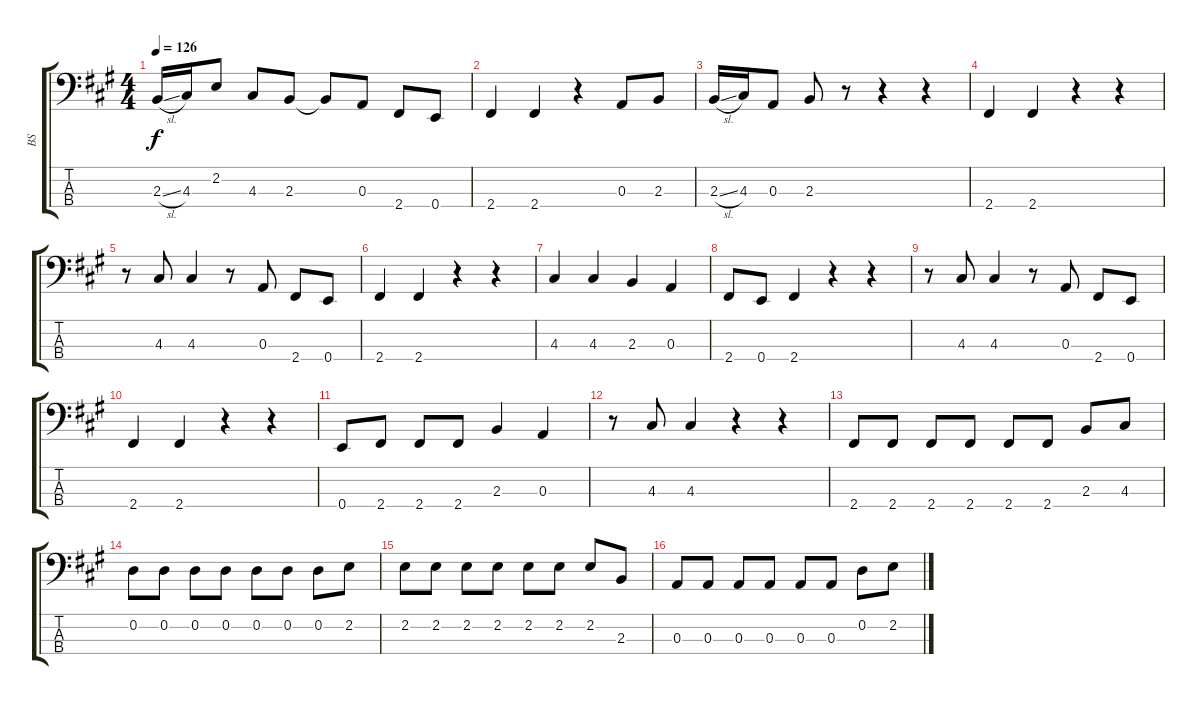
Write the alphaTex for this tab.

\track ("BS" "BS") {instrument electricbassfinger}
\staff {score tabs}
\tuning (G2 D2 A1 E1) {hide}
\ts (4 4)
\tempo 126
\clef f4
\ks f#minor
2.3{sl}.16{dy f} 4.3.16 2.2.8 4.3.8 2.3.8 2.3{t}.8 0.3.8 2.4.8 0.4.8 |
2.4.4 2.4.4 r.4 0.3.8 2.3.8 |
2.3{sl}.16 4.3.16 0.3.8 2.3.8 r.8 r.4 r.4 |
2.4.4 2.4.4 r.4 r.4 |
r.8 4.3.8 4.3.4 r.8 0.3.8 2.4.8 0.4.8 |
2.4.4 2.4.4 r.4 r.4 |
4.3.4 4.3.4 2.3.4 0.3.4 |
2.4.8 0.4.8 2.4.4 r.4 r.4 |
r.8 4.3.8 4.3.4 r.8 0.3.8 2.4.8 0.4.8 |
2.4.4 2.4.4 r.4 r.4 |
0.4.8 2.4.8 2.4.8 2.4.8 2.3.4 0.3.4 |
r.8 4.3.8 4.3.4 r.4 r.4 |
2.4.8 2.4.8 2.4.8 2.4.8 2.4.8 2.4.8 2.3.8 4.3.8 |
0.2.8 0.2.8 0.2.8 0.2.8 0.2.8 0.2.8 0.2.8 2.2.8 |
2.2.8 2.2.8 2.2.8 2.2.8 2.2.8 2.2.8 2.2.8 2.3.8 |
0.3.8 0.3.8 0.3.8 0.3.8 0.3.8 0.3.8 0.2.8 2.2.8
